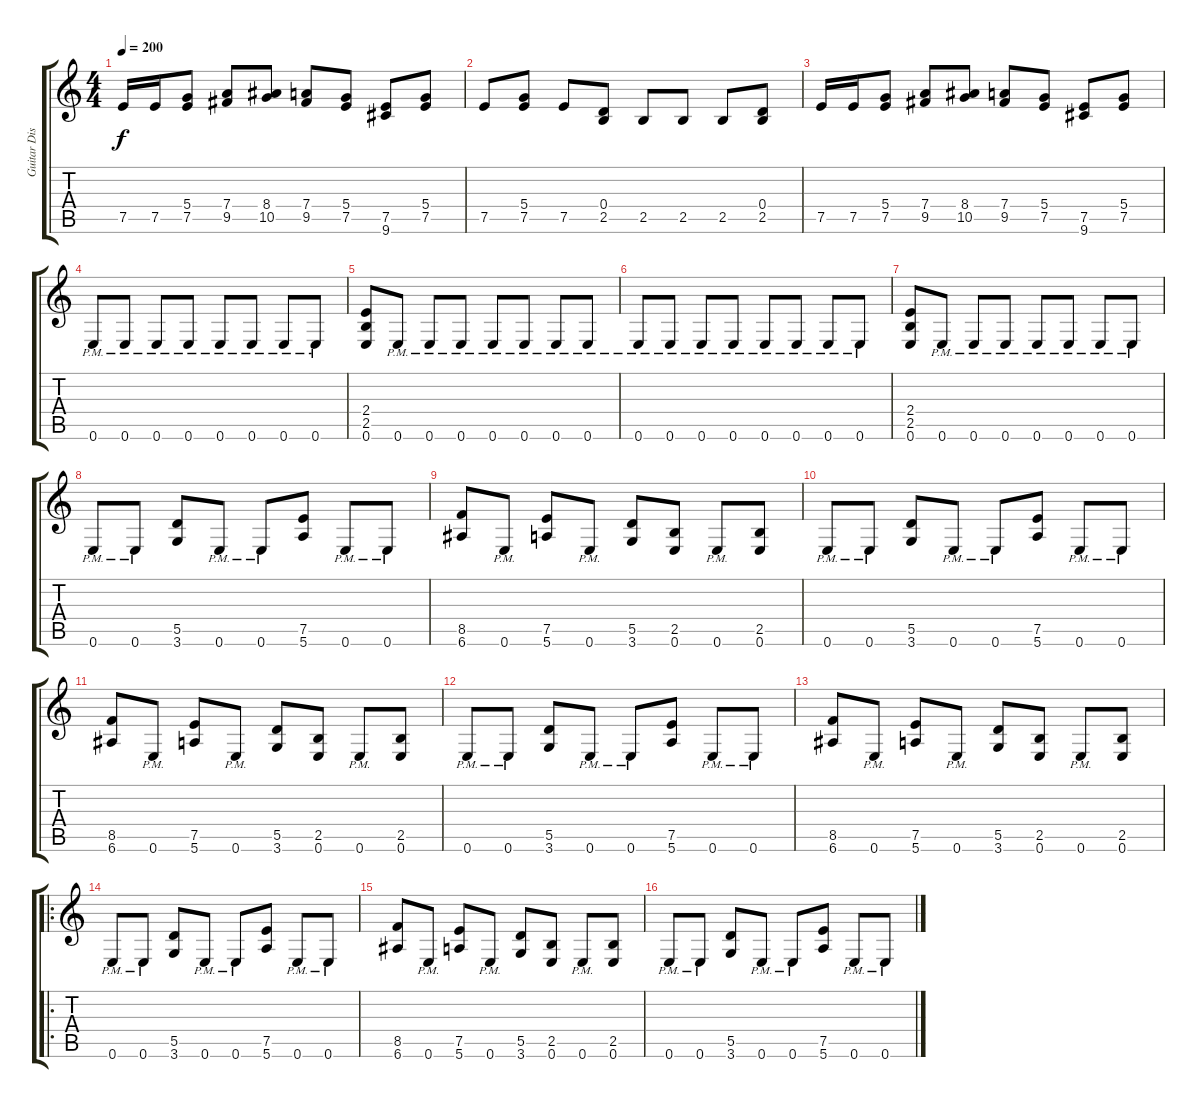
\track ("Guitar Distortion" "Guitar Dis") {instrument distortionguitar}
\staff {score tabs}
\tuning (E4 B3 G3 D3 A2 E2) {hide}
\ts (4 4)
\tempo 200
\clef g2
\ks c
7.5.16{dy f} 7.5.16 (5.4 7.5).8 (7.4 9.5).8 (8.4 10.5).8 (7.4 9.5).8 (5.4 7.5).8 (7.5 9.6).8 (5.4 7.5).8 |
7.5.8 (5.4 7.5).8 7.5.8 (0.4 2.5).8 2.5.8 2.5.8 2.5.8 (0.4 2.5).8 |
7.5.16 7.5.16 (5.4 7.5).8 (7.4 9.5).8 (8.4 10.5).8 (7.4 9.5).8 (5.4 7.5).8 (7.5 9.6).8 (5.4 7.5).8 |
0.6{pm}.8 0.6{pm}.8 0.6{pm}.8 0.6{pm}.8 0.6{pm}.8 0.6{pm}.8 0.6{pm}.8 0.6{pm}.8 |
(2.4 2.5 0.6).8 0.6{pm}.8 0.6{pm}.8 0.6{pm}.8 0.6{pm}.8 0.6{pm}.8 0.6{pm}.8 0.6{pm}.8 |
0.6{pm}.8 0.6{pm}.8 0.6{pm}.8 0.6{pm}.8 0.6{pm}.8 0.6{pm}.8 0.6{pm}.8 0.6{pm}.8 |
(2.4 2.5 0.6).8 0.6{pm}.8 0.6{pm}.8 0.6{pm}.8 0.6{pm}.8 0.6{pm}.8 0.6{pm}.8 0.6{pm}.8 |
0.6{pm}.8 0.6{pm}.8 (5.5 3.6).8 0.6{pm}.8 0.6{pm}.8 (7.5 5.6).8 0.6{pm}.8 0.6{pm}.8 |
(8.5 6.6).8 0.6{pm}.8 (7.5 5.6).8 0.6{pm}.8 (5.5 3.6).8 (2.5 0.6).8 0.6{pm}.8 (2.5 0.6).8 |
0.6{pm}.8 0.6{pm}.8 (5.5 3.6).8 0.6{pm}.8 0.6{pm}.8 (7.5 5.6).8 0.6{pm}.8 0.6{pm}.8 |
(8.5 6.6).8 0.6{pm}.8 (7.5 5.6).8 0.6{pm}.8 (5.5 3.6).8 (2.5 0.6).8 0.6{pm}.8 (2.5 0.6).8 |
0.6{pm}.8 0.6{pm}.8 (5.5 3.6).8 0.6{pm}.8 0.6{pm}.8 (7.5 5.6).8 0.6{pm}.8 0.6{pm}.8 |
(8.5 6.6).8 0.6{pm}.8 (7.5 5.6).8 0.6{pm}.8 (5.5 3.6).8 (2.5 0.6).8 0.6{pm}.8 (2.5 0.6).8 |
\ro
0.6{pm}.8 0.6{pm}.8 (5.5 3.6).8 0.6{pm}.8 0.6{pm}.8 (7.5 5.6).8 0.6{pm}.8 0.6{pm}.8 |
(8.5 6.6).8 0.6{pm}.8 (7.5 5.6).8 0.6{pm}.8 (5.5 3.6).8 (2.5 0.6).8 0.6{pm}.8 (2.5 0.6).8 |
0.6{pm}.8 0.6{pm}.8 (5.5 3.6).8 0.6{pm}.8 0.6{pm}.8 (7.5 5.6).8 0.6{pm}.8 0.6{pm}.8
